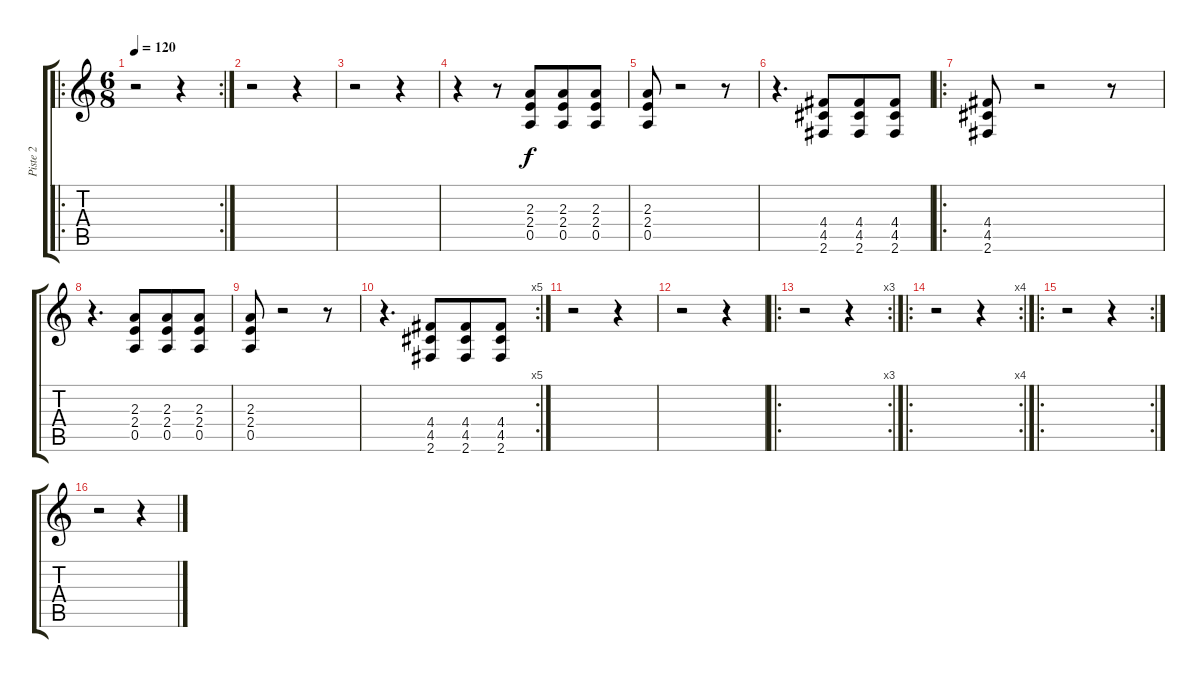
\track ("Piste 2" "Piste 2") {instrument distortionguitar}
\staff {score tabs}
\tuning (E4 B3 G3 D3 A2 E2) {hide}
\ro
\rc 2
\ts (6 8)
\tempo 120
\clef g2
\ks c
r.2{dy f} r.4 |
r.2 r.4 |
r.2 r.4 |
r.4 r.8 (2.3 2.4 0.5).8 (2.3 2.4 0.5).8 (2.3 2.4 0.5).8 |
(2.3 2.4 0.5).8 r.2 r.8 |
r.4{d} (4.4 4.5 2.6).8 (4.4 4.5 2.6).8 (4.4 4.5 2.6).8 |
\ro
(4.4 4.5 2.6).8 r.2 r.8 |
r.4{d} (2.3 2.4 0.5).8 (2.3 2.4 0.5).8 (2.3 2.4 0.5).8 |
(2.3 2.4 0.5).8 r.2 r.8 |
\rc 5
r.4{d} (4.4 4.5 2.6).8 (4.4 4.5 2.6).8 (4.4 4.5 2.6).8 |
r.2 r.4 |
r.2 r.4 |
\ro
\rc 3
r.2 r.4 |
\ro
\rc 4
r.2 r.4 |
\ro
\rc 2
r.2 r.4 |
r.2 r.4
